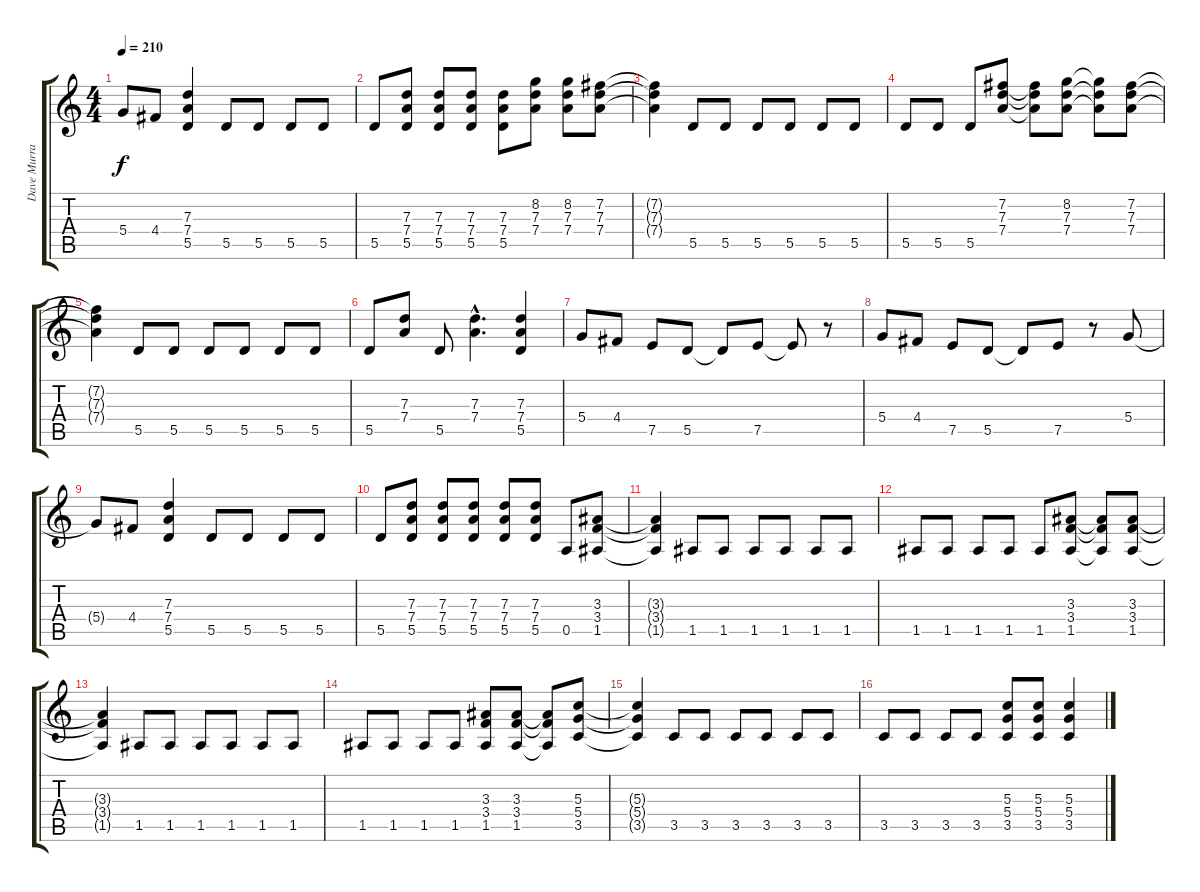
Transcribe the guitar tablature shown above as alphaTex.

\track ("Dave Murray" "Dave Murra") {instrument distortionguitar}
\staff {score tabs}
\tuning (E4 B3 G3 D3 A2 E2) {hide}
\ts (4 4)
\tempo 210
\clef g2
\ks c
5.4{t}.8{dy f} 4.4.8 (7.3 7.4 5.5).4 5.5.8 5.5.8 5.5.8 5.5.8 |
5.5.8 (7.3 7.4 5.5).8 (7.3 7.4 5.5).8 (7.3 7.4 5.5).8 (7.3 7.4 5.5).8 (8.2 7.3 7.4).8 (8.2 7.3 7.4).8 (7.2 7.3 7.4).8 |
(7.2{t} 7.3{t} 7.4{t}).4 5.5.8 5.5.8 5.5.8 5.5.8 5.5.8 5.5.8 |
5.5.8 5.5.8 5.5.8 (7.2 7.3 7.4).8 (7.2{t} 7.3{t} 7.4{t}).8 (8.2 7.3 7.4).8 (8.2{t} 7.3{t} 7.4{t}).8 (7.2 7.3 7.4).8 |
(7.2{t} 7.3{t} 7.4{t}).4 5.5.8 5.5.8 5.5.8 5.5.8 5.5.8 5.5.8 |
5.5.8 (7.3 7.4).8 5.5.8 (7.3{hac} 7.4{hac}).4{d} (7.3 7.4 5.5).4 |
5.4.8 4.4.8 7.5.8 5.5.8 5.5{t}.8 7.5.8 7.5{t}.8 r.8 |
5.4.8 4.4.8 7.5.8 5.5.8 5.5{t}.8 7.5.8 r.8 5.4.8 |
5.4{t}.8 4.4.8 (7.3 7.4 5.5).4 5.5.8 5.5.8 5.5.8 5.5.8 |
5.5.8 (7.3 7.4 5.5).8 (7.3 7.4 5.5).8 (7.3 7.4 5.5).8 (7.3 7.4 5.5).8 (7.3 7.4 5.5).8 0.5.8 (3.3 3.4 1.5).8 |
(3.3{t} 3.4{t} 1.5{t}).4 1.5.8 1.5.8 1.5.8 1.5.8 1.5.8 1.5.8 |
1.5.8 1.5.8 1.5.8 1.5.8 1.5.8 (3.3 3.4 1.5).8 (3.3{t} 3.4{t} 1.5{t}).8 (3.3 3.4 1.5).8 |
(3.3{t} 3.4{t} 1.5{t}).4 1.5.8 1.5.8 1.5.8 1.5.8 1.5.8 1.5.8 |
1.5.8 1.5.8 1.5.8 1.5.8 (3.3 3.4 1.5).8 (3.3 3.4 1.5).8 (3.3{t} 3.4{t} 1.5{t}).8 (5.3 5.4 3.5).8 |
(5.3{t} 5.4{t} 3.5{t}).4 3.5.8 3.5.8 3.5.8 3.5.8 3.5.8 3.5.8 |
3.5.8 3.5.8 3.5.8 3.5.8 (5.3 5.4 3.5).8 (5.3 5.4 3.5).8 (5.3 5.4 3.5).4
